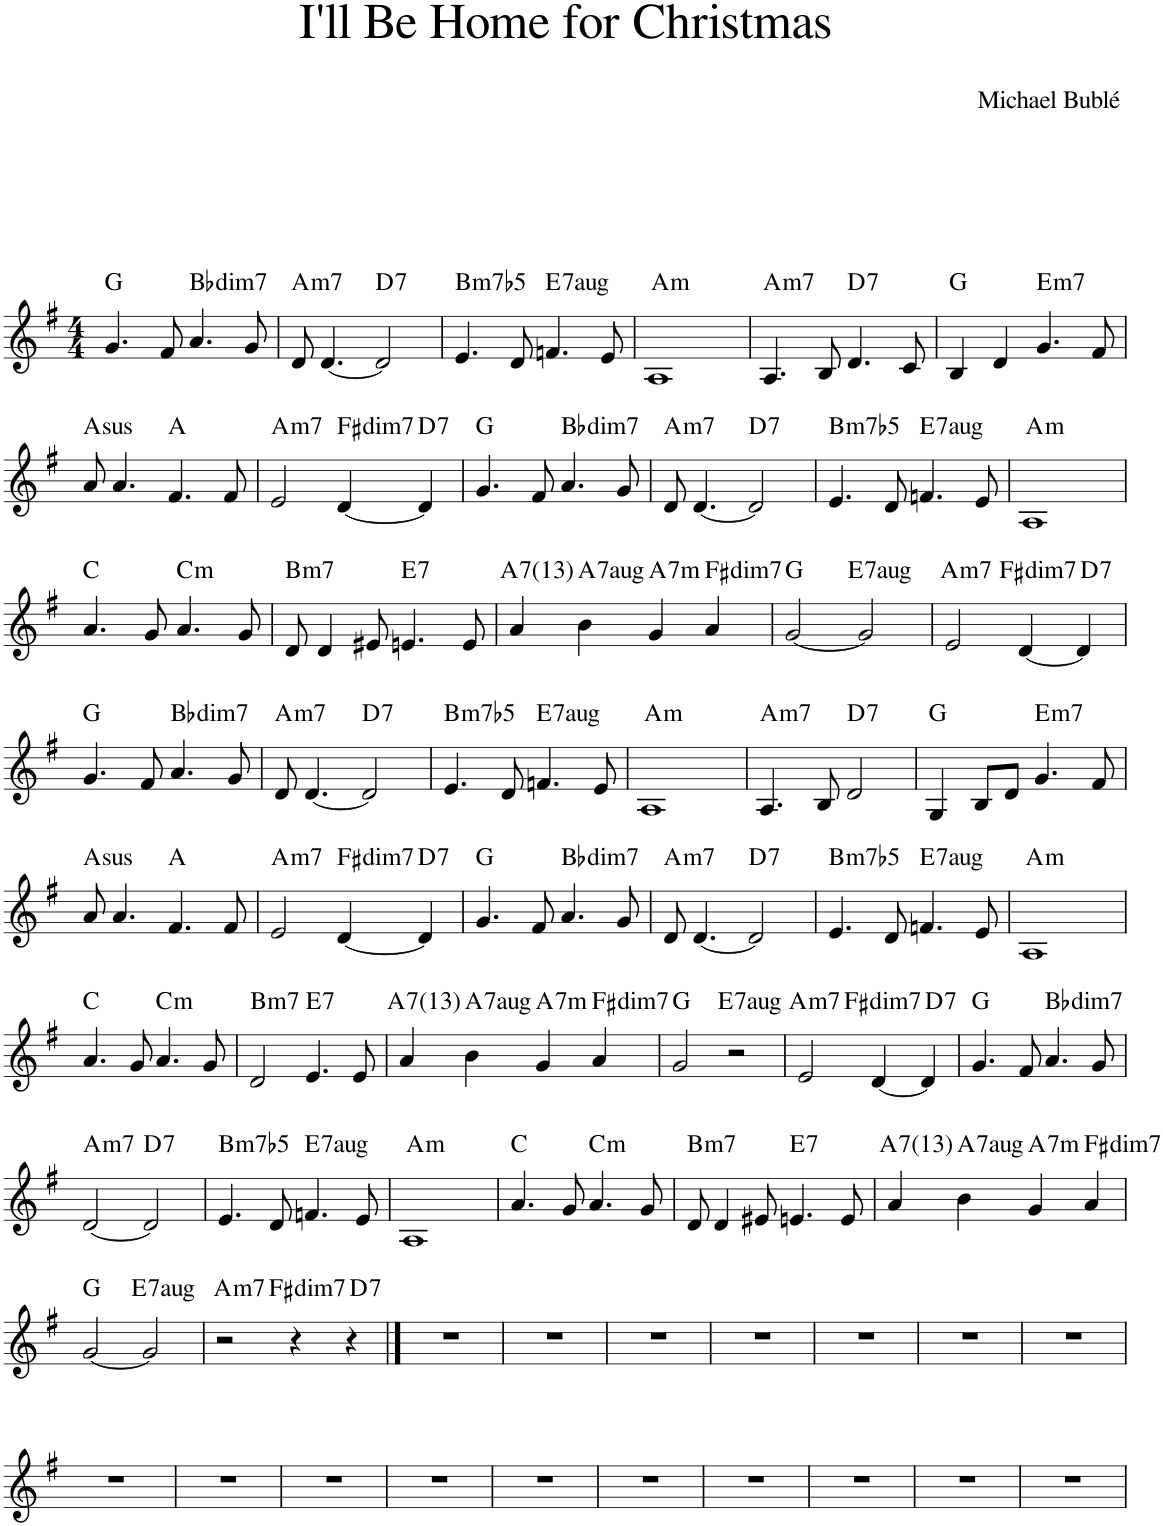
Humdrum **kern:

**kern	**harte
*part1	*part1
*staff1	*
*I"Piano	*
*I'Pno.	*
*clefG2	*
*k[f#]	*
*M4/4	*
=1	=1
4.g/	G:maj
8f#/	.
!	!LO:H:kt=dim7
4.a/	Bb:dim7
8g/	.
=2	=2
!	!LO:H:kt=m7
8d/	A:min7
[4.d/	.
!	!LO:H:kt=7
2d/]	D:7
=3	=3
!	!LO:H:kt=m7b5
4.e/	B:hdim7
8d/	.
!	!LO:H:kt=7aug
4.fn/	E:aug(b7)
8e/	.
=4	=4
!	!LO:H:kt=m
1A	A:min
=5	=5
!	!LO:H:kt=m7
4.A/	A:min7
8B/	.
!	!LO:H:kt=7
4.d/	D:7
8c/	.
=6	=6
4B/	G:maj
4d/	.
!	!LO:H:kt=m7
4.g/	E:min7
8f#/	.
!!LO:LB:g=z
=7	=7
!	!LO:H:kt=sus
8a/	A:sus4
4.a/	.
4.f#/	A:maj
8f#/	.
=8	=8
!	!LO:H:kt=m7
2e/	A:min7
!	!LO:H:kt=dim7
[4d/	F#:dim7
!	!LO:H:kt=7
4d/]	D:7
=9	=9
4.g/	G:maj
8f#/	.
!	!LO:H:kt=dim7
4.a/	Bb:dim7
8g/	.
=10	=10
!	!LO:H:kt=m7
8d/	A:min7
[4.d/	.
!	!LO:H:kt=7
2d/]	D:7
=11	=11
!	!LO:H:kt=m7b5
4.e/	B:hdim7
8d/	.
!	!LO:H:kt=7aug
4.fn/	E:aug(b7)
8e/	.
=12	=12
!	!LO:H:kt=m
1A	A:min
!!LO:LB:g=z
=13	=13
4.a/	C:maj
8g/	.
!	!LO:H:kt=m
4.a/	C:min
8g/	.
=14	=14
!	!LO:H:kt=m7
8d/	B:min7
4d/	.
8e#X/	.
!	!LO:H:kt=7
4.en/	E:7
8e/	.
=15	=15
!	!LO:H:kt=7
4a/	A:7(13)
!	!LO:H:kt=7aug
4b\	A:aug(b7)
!	!LO:H:kt=7
4g/	A:7
!	!LO:H:kt=dim7
4a/	F#:dim7
=16	=16
[2g/	G:maj
!	!LO:H:kt=7aug
2g/]	E:aug(b7)
=17	=17
!	!LO:H:kt=m7
2e/	A:min7
!	!LO:H:kt=dim7
[4d/	F#:dim7
!	!LO:H:kt=7
4d/]	D:7
!!LO:LB:g=z
=18	=18
4.g/	G:maj
8f#/	.
!	!LO:H:kt=dim7
4.a/	Bb:dim7
8g/	.
=19	=19
!	!LO:H:kt=m7
8d/	A:min7
[4.d/	.
!	!LO:H:kt=7
2d/]	D:7
=20	=20
!	!LO:H:kt=m7b5
4.e/	B:hdim7
8d/	.
!	!LO:H:kt=7aug
4.fn/	E:aug(b7)
8e/	.
=21	=21
!	!LO:H:kt=m
1A	A:min
=22	=22
!	!LO:H:kt=m7
4.A/	A:min7
8B/	.
!	!LO:H:kt=7
2d/	D:7
=23	=23
4G/	G:maj
8B/L	.
8d/J	.
!	!LO:H:kt=m7
4.g/	E:min7
8f#/	.
!!LO:LB:g=z
=24	=24
!	!LO:H:kt=sus
8a/	A:sus4
4.a/	.
4.f#/	A:maj
8f#/	.
=25	=25
!	!LO:H:kt=m7
2e/	A:min7
!	!LO:H:kt=dim7
[4d/	F#:dim7
!	!LO:H:kt=7
4d/]	D:7
=26	=26
4.g/	G:maj
8f#/	.
!	!LO:H:kt=dim7
4.a/	Bb:dim7
8g/	.
=27	=27
!	!LO:H:kt=m7
8d/	A:min7
[4.d/	.
!	!LO:H:kt=7
2d/]	D:7
=28	=28
!	!LO:H:kt=m7b5
4.e/	B:hdim7
8d/	.
!	!LO:H:kt=7aug
4.fn/	E:aug(b7)
8e/	.
=29	=29
!	!LO:H:kt=m
1A	A:min
!!LO:LB:g=z
=30	=30
4.a/	C:maj
8g/	.
!	!LO:H:kt=m
4.a/	C:min
8g/	.
=31	=31
!	!LO:H:kt=m7
2d/	B:min7
!	!LO:H:kt=7
4.e/	E:7
8e/	.
=32	=32
!	!LO:H:kt=7
4a/	A:7(13)
!	!LO:H:kt=7aug
4b\	A:aug(b7)
!	!LO:H:kt=7
4g/	A:7
!	!LO:H:kt=dim7
4a/	F#:dim7
=33	=33
2g/	G:maj
!	!LO:H:kt=7aug
2r	E:aug(b7)
=34	=34
!	!LO:H:kt=m7
2e/	A:min7
!	!LO:H:kt=dim7
[4d/	F#:dim7
!	!LO:H:kt=7
4d/]	D:7
=35	=35
4.g/	G:maj
8f#/	.
!	!LO:H:kt=dim7
4.a/	Bb:dim7
8g/	.
!!LO:LB:g=z
=36	=36
!	!LO:H:kt=m7
[2d/	A:min7
!	!LO:H:kt=7
2d/]	D:7
=37	=37
!	!LO:H:kt=m7b5
4.e/	B:hdim7
8d/	.
!	!LO:H:kt=7aug
4.fn/	E:aug(b7)
8e/	.
=38	=38
!	!LO:H:kt=m
1A	A:min
=39	=39
4.a/	C:maj
8g/	.
!	!LO:H:kt=m
4.a/	C:min
8g/	.
=40	=40
!	!LO:H:kt=m7
8d/	B:min7
4d/	.
8e#X/	.
!	!LO:H:kt=7
4.en/	E:7
8e/	.
=41	=41
!	!LO:H:kt=7
4a/	A:7(13)
!	!LO:H:kt=7aug
4b\	A:aug(b7)
!	!LO:H:kt=7
4g/	A:7
!	!LO:H:kt=dim7
4a/	F#:dim7
!!LO:LB:g=z
=42	=42
[2g/	G:maj
!	!LO:H:kt=7aug
2g/]	E:aug(b7)
=43	=43
!	!LO:H:kt=m7
2r	A:min7
!	!LO:H:kt=dim7
4r	F#:dim7
!	!LO:H:kt=7
4r	D:7
==44	==44
1r	.
=45	=45
1r	.
=46	=46
1r	.
=47	=47
1r	.
=48	=48
1r	.
=49	=49
1r	.
=50	=50
1r	.
!!LO:LB:g=z
=51	=51
1r	.
=52	=52
1r	.
=53	=53
1r	.
=54	=54
1r	.
=55	=55
1r	.
=56	=56
1r	.
=57	=57
1r	.
=58	=58
1r	.
=59	=59
1r	.
=60	=60
1r	.
=	=
*-	*-
